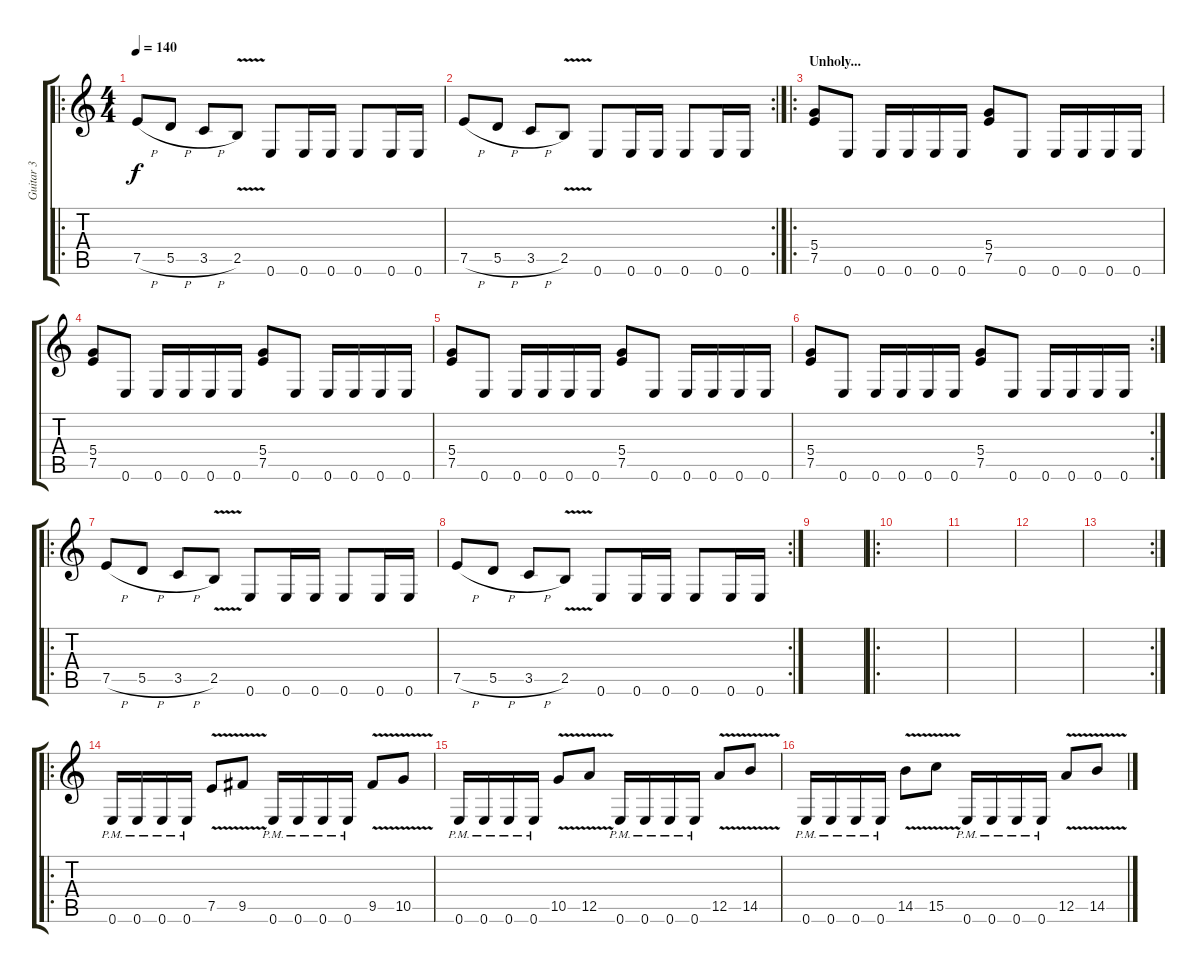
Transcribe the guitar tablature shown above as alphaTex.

\track ("Guitar 3" "Guitar 3") {instrument distortionguitar}
\staff {score tabs}
\tuning (E4 B3 G3 D3 A2 E2) {hide}
\ro
\ts (4 4)
\tempo 140
\clef g2
\ks c
7.5{h}.8{dy f} 5.5{h}.8 3.5{h}.8 2.5{v}.8 0.6.8 0.6.16 0.6.16 0.6.8 0.6.16 0.6.16 |
\rc 2
7.5{h}.8 5.5{h}.8 3.5{h}.8 2.5{v}.8 0.6.8 0.6.16 0.6.16 0.6.8 0.6.16 0.6.16 |
\ro
\section ("" "Unholy...")
(5.4 7.5).8 0.6.8 0.6.16 0.6.16 0.6.16 0.6.16 (5.4 7.5).8 0.6.8 0.6.16 0.6.16 0.6.16 0.6.16 |
(5.4 7.5).8 0.6.8 0.6.16 0.6.16 0.6.16 0.6.16 (5.4 7.5).8 0.6.8 0.6.16 0.6.16 0.6.16 0.6.16 |
(5.4 7.5).8 0.6.8 0.6.16 0.6.16 0.6.16 0.6.16 (5.4 7.5).8 0.6.8 0.6.16 0.6.16 0.6.16 0.6.16 |
\rc 2
(5.4 7.5).8 0.6.8 0.6.16 0.6.16 0.6.16 0.6.16 (5.4 7.5).8 0.6.8 0.6.16 0.6.16 0.6.16 0.6.16 |
\ro
7.5{h}.8 5.5{h}.8 3.5{h}.8 2.5{v}.8 0.6.8 0.6.16 0.6.16 0.6.8 0.6.16 0.6.16 |
\rc 2
7.5{h}.8 5.5{h}.8 3.5{h}.8 2.5{v}.8 0.6.8 0.6.16 0.6.16 0.6.8 0.6.16 0.6.16 |
|
\ro
|
|
|
\rc 2
|
\ro
0.6{pm}.16 0.6{pm}.16 0.6{pm}.16 0.6{pm}.16 7.5{v}.8 9.5{v}.8 0.6{pm}.16 0.6{pm}.16 0.6{pm}.16 0.6{pm}.16 9.5{v}.8 10.5{v}.8 |
0.6{pm}.16 0.6{pm}.16 0.6{pm}.16 0.6{pm}.16 10.5{v}.8 12.5{v}.8 0.6{pm}.16 0.6{pm}.16 0.6{pm}.16 0.6{pm}.16 12.5{v}.8 14.5{v}.8 |
0.6{pm}.16 0.6{pm}.16 0.6{pm}.16 0.6{pm}.16 14.5{v}.8 15.5{v}.8 0.6{pm}.16 0.6{pm}.16 0.6{pm}.16 0.6{pm}.16 12.5{v}.8 14.5{v}.8
